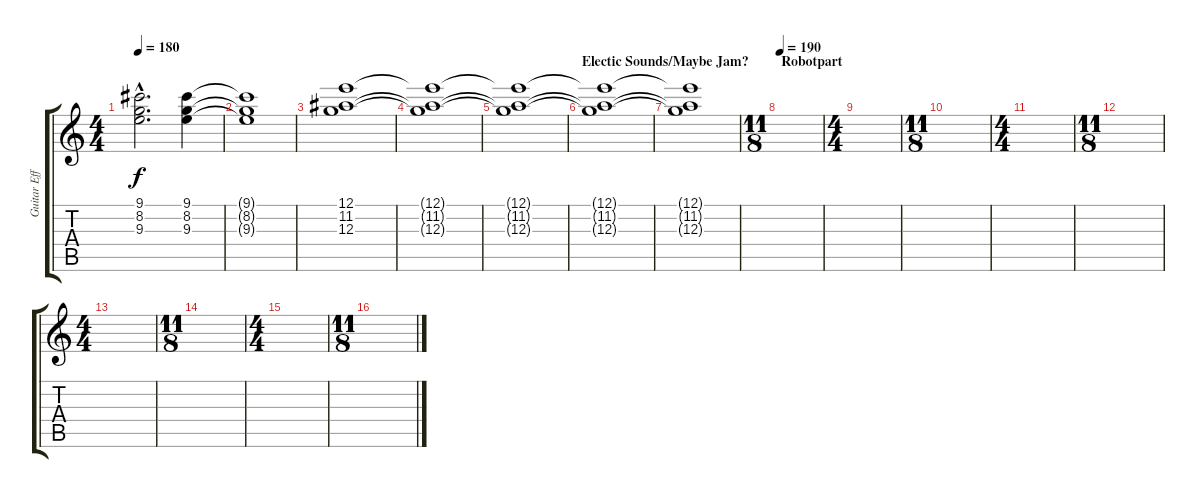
\track ("Guitar Effects" "Guitar Eff") {instrument distortionguitar}
\staff {score tabs}
\tuning (E4 B3 G3 D3 A2 E2) {hide}
\ts (4 4)
\tempo 180
\clef g2
\ks c
(9.1{hac} 8.2{hac} 9.3{hac}).2{d dy f} (9.1 8.2 9.3).4 |
(9.1{t} 8.2{t} 9.3{t}).1 |
(12.1 11.2 12.3).1{volume 16} |
(12.1{t} 11.2{t} 12.3{t}).1 |
(12.1{t} 11.2{t} 12.3{t}).1 |
\section ("" "Electic Sounds/Maybe Jam?")
(12.1{t} 11.2{t} 12.3{t}).1 |
(12.1{t} 11.2{t} 12.3{t}).1 |
\ts (11 8)
\section ("" "Robotpart")
\tempo 190
|
\ts (4 4)
|
\ts (11 8)
|
\ts (4 4)
|
\ts (11 8)
|
\ts (4 4)
|
\ts (11 8)
|
\ts (4 4)
|
\ts (11 8)
